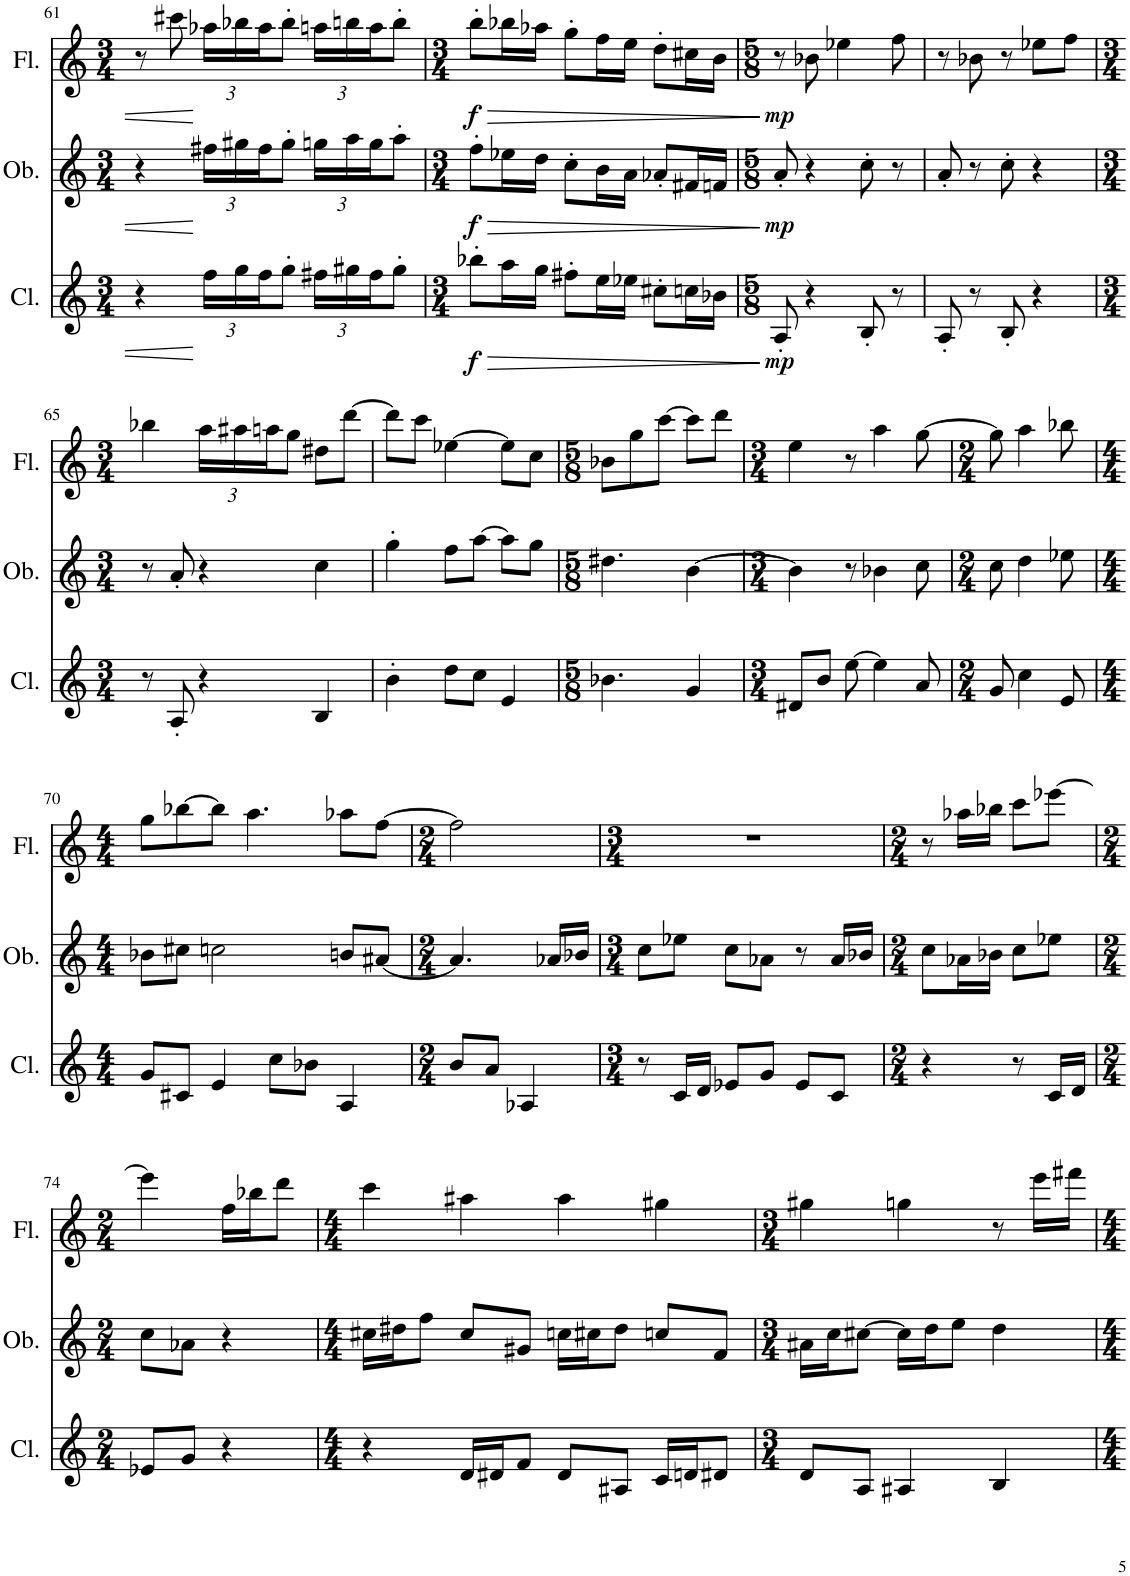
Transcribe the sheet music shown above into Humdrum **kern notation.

**kern	**dynam	**kern	**dynam	**kern	**dynam
*part3	*part3	*part2	*part2	*part1	*part1
*staff3	*staff3	*staff2	*staff2	*staff1	*staff1
*I"Clarinet	*	*I"Oboe	*	*I"Flute	*
*I'Cl.	*	*I'Ob.	*	*I'Fl.	*
!!LO:PB:g=z
*clefG2	*	*clefG2	*	*clefG2	*
*Trd1c2	*	*	*	*	*
*k[]	*	*k[]	*	*k[]	*
*M3/4	*	*M3/4	*	*M3/4	*
=61	=61	=61	=61	=61	=61
4r	.	4r	.	8r	.
.	.	.	.	8ccc#X\	.
*Xbrackettup	*	*Xbrackettup	*	*Xbrackettup	*
24ff\LL	.	24ff#X\LL	.	24aa-X\LL	.
24gg\	.	24gg#X\	.	24bb-X\	.
24ff\J	.	24ff#\J	.	24aa-\J	.
8gg'\J	.	8gg#'\J	.	8bb-'\J	.
24ff#X\LL	.	24ggn\LL	.	24aan\LL	.
24gg#X\	.	24aa\	.	24bbn\	.
24ff#\J	.	24gg\J	.	24aa\J	.
8gg#'\J	.	8aa'\J	.	8bb'\J	.
=62	=62	=62	=62	=62	=62
*M3/4	*	*M3/4	*	*M3/4	*
!	!LO:HP:b	!	!LO:HP:b	!	!LO:HP:b
!	!LO:DY:n=1:b	!	!LO:DY:n=1:b	!	!LO:DY:n=1:b
8bb-X'\L	> f	8ff'\L	> f	8bb'\L	> f
16aa\L	.	16ee-X\L	.	16bb-X\L	.
16gg\JJ	.	16dd\JJ	.	16aa-X\JJ	.
8ff#X'\L	.	8cc'\L	.	8gg'\L	.
16ee\L	.	16b\L	.	16ff\L	.
16ee-X\JJ	.	16a\JJ	.	16ee\JJ	.
8cc#X'\L	.	8a-X'/L	.	8dd'\L	.
16ccn\L	.	16f#X/L	.	16cc#X\L	.
16b-X\JJ	.	16fn/JJ	.	16b\JJ	.
.	]	.	]	.	]
=63	=63	=63	=63	=63	=63
*M5/8	*	*M5/8	*	*M5/8	*
!	!LO:DY:b	!	!LO:DY:b	!	!LO:DY:b
8A'/	mp	8a'/	mp	8r	mp
4r	.	4r	.	8b-X\	.
.	.	.	.	4ee-X\	.
8B'/	.	8cc'\	.	.	.
8r	.	8r	.	8ff\	.
=64	=64	=64	=64	=64	=64
8A'/	.	8a'/	.	8r	.
8r	.	8r	.	8b-X\	.
8B'/	.	8cc'\	.	8r	.
4r	.	4r	.	8ee-X\L	.
.	.	.	.	8ff\J	.
!!LO:LB:g=z
=65	=65	=65	=65	=65	=65
*M3/4	*	*M3/4	*	*M3/4	*
8r	.	8r	.	4bb-X\	.
8A'/	.	8a'/	.	.	.
4r	.	4r	.	24aa\LL	.
.	.	.	.	24aa#X\	.
.	.	.	.	24aan\J	.
.	.	.	.	8gg\J	.
4B/	.	4cc\	.	8dd#X\L	.
.	.	.	.	[8ddd\J	.
=66	=66	=66	=66	=66	=66
4b'\	.	4gg'\	.	8ddd\L]	.
.	.	.	.	8ccc\J	.
8dd\L	.	8ff\L	.	[4ee-X\	.
8cc\J	.	[8aa\J	.	.	.
4e/	.	8aa\L]	.	8ee-\L]	.
.	.	8gg\J	.	8cc\J	.
=67	=67	=67	=67	=67	=67
*M5/8	*	*M5/8	*	*M5/8	*
4.b-X\	.	4.dd#X\	.	8b-X\L	.
.	.	.	.	8gg\	.
.	.	.	.	[8ccc\J	.
4g/	.	[4b\	.	8ccc\L]	.
.	.	.	.	8ddd\J	.
=68	=68	=68	=68	=68	=68
*M3/4	*	*M3/4	*	*M3/4	*
8d#X/L	.	4b\]	.	4ee\	.
8b/J	.	.	.	.	.
[8ee\	.	8r	.	8r	.
4ee\]	.	4b-X\	.	4aa\	.
8a/	.	8cc\	.	[8gg\	.
=69	=69	=69	=69	=69	=69
*M2/4	*	*M2/4	*	*M2/4	*
8g/	.	8cc\	.	8gg\]	.
4cc\	.	4dd\	.	4aa\	.
8e/	.	8ee-X\	.	8bb-X\	.
!!LO:LB:g=z
=70	=70	=70	=70	=70	=70
*M4/4	*	*M4/4	*	*M4/4	*
8g/L	.	8b-X\L	.	8gg\L	.
8c#X/J	.	8cc#X\J	.	[8bb-X\	.
4e/	.	2ccn\	.	8bb-\J]	.
.	.	.	.	4.aa\	.
8cc\L	.	.	.	.	.
8b-X\J	.	.	.	.	.
4A/	.	8bn/L	.	8aa-X\L	.
.	.	[8a#X/J	.	[8ff\J	.
=71	=71	=71	=71	=71	=71
*M2/4	*	*M2/4	*	*M2/4	*
8b/L	.	4.a#/]	.	2ff\]	.
8a/J	.	.	.	.	.
4A-X/	.	.	.	.	.
.	.	16a-X/LL	.	.	.
.	.	16b-X/JJ	.	.	.
=72	=72	=72	=72	=72	=72
*M3/4	*	*M3/4	*	*M3/4	*
8r	.	8cc\L	.	2.r	.
16c/LL	.	8ee-X\J	.	.	.
16d/JJ	.	.	.	.	.
8e-X/L	.	8cc\L	.	.	.
8g/J	.	8a-X\J	.	.	.
8e-/L	.	8r	.	.	.
8c/J	.	16a-/LL	.	.	.
.	.	16b-X/JJ	.	.	.
=73	=73	=73	=73	=73	=73
*M2/4	*	*M2/4	*	*M2/4	*
4r	.	8cc\L	.	8r	.
.	.	16a-X\L	.	16aa-X\LL	.
.	.	16b-X\JJ	.	16bb-X\JJ	.
8r	.	8cc\L	.	8ccc\L	.
16c/LL	.	8ee-X\J	.	[8eee-X\J	.
16d/JJ	.	.	.	.	.
!!LO:LB:g=z
=74	=74	=74	=74	=74	=74
*M2/4	*	*M2/4	*	*M2/4	*
8e-X/L	.	8cc\L	.	4eee-\]	.
8g/J	.	8a-X\J	.	.	.
4r	.	4r	.	16ff\LL	.
.	.	.	.	16bb-X\J	.
.	.	.	.	8ddd\J	.
=75	=75	=75	=75	=75	=75
*M4/4	*	*M4/4	*	*M4/4	*
4r	.	16cc#X\LL	.	4ccc\	.
.	.	16dd#X\J	.	.	.
.	.	8ff\J	.	.	.
16d/LL	.	8cc#/L	.	4aa#X\	.
16d#X/J	.	.	.	.	.
8f/J	.	8g#X/J	.	.	.
8d#/L	.	16ccn\LL	.	4aa#\	.
.	.	16cc#X\J	.	.	.
8A#X/J	.	8dd#\J	.	.	.
16c/LL	.	8ccn/L	.	4gg#X\	.
16dn/J	.	.	.	.	.
8d#X/J	.	8f/J	.	.	.
=76	=76	=76	=76	=76	=76
*M3/4	*	*M3/4	*	*M3/4	*
8d/L	.	16a#X\LL	.	4gg#X\	.
.	.	16cc\J	.	.	.
8A/J	.	[8cc#X\J	.	.	.
4A#X/	.	16cc#\LL]	.	4ggn\	.
.	.	16dd\J	.	.	.
.	.	8ee\J	.	.	.
4B/	.	4dd\	.	8r	.
.	.	.	.	16eee\LL	.
.	.	.	.	16fff#X\JJ	.
=	=	=	=	=	=
*-	*-	*-	*-	*-	*-
